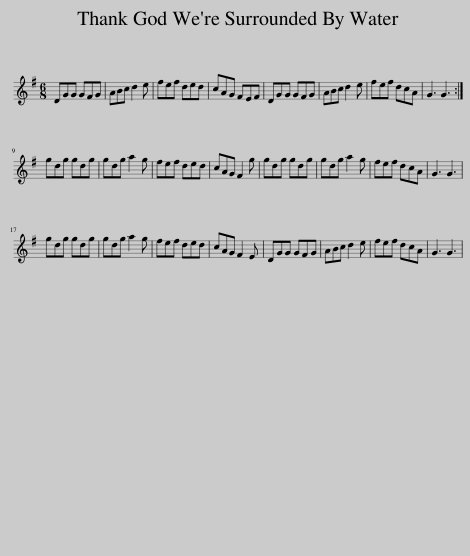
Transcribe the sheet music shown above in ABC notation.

X:1
L:1/8
M:6/8
I:linebreak $
K:G
V:1 treble
V:1
 DGG GFG | ABc d2 e | fef ded | cAG FEF | DGG GFG | %5
 ABc d2 e | fef dcA | G3 G3 :|$ gdg gdg | gdg a2 g | %10
 fef ded | cAG F2 g | gdg gdg | gdg a2 g | fef dcA | %15
 G3 G3 |$ gdg gdg | gdg a2 g | fef ded | cAG F2 E | %20
 DGG GFG | ABc d2 e | fef dcA | G3 G3 | %24
